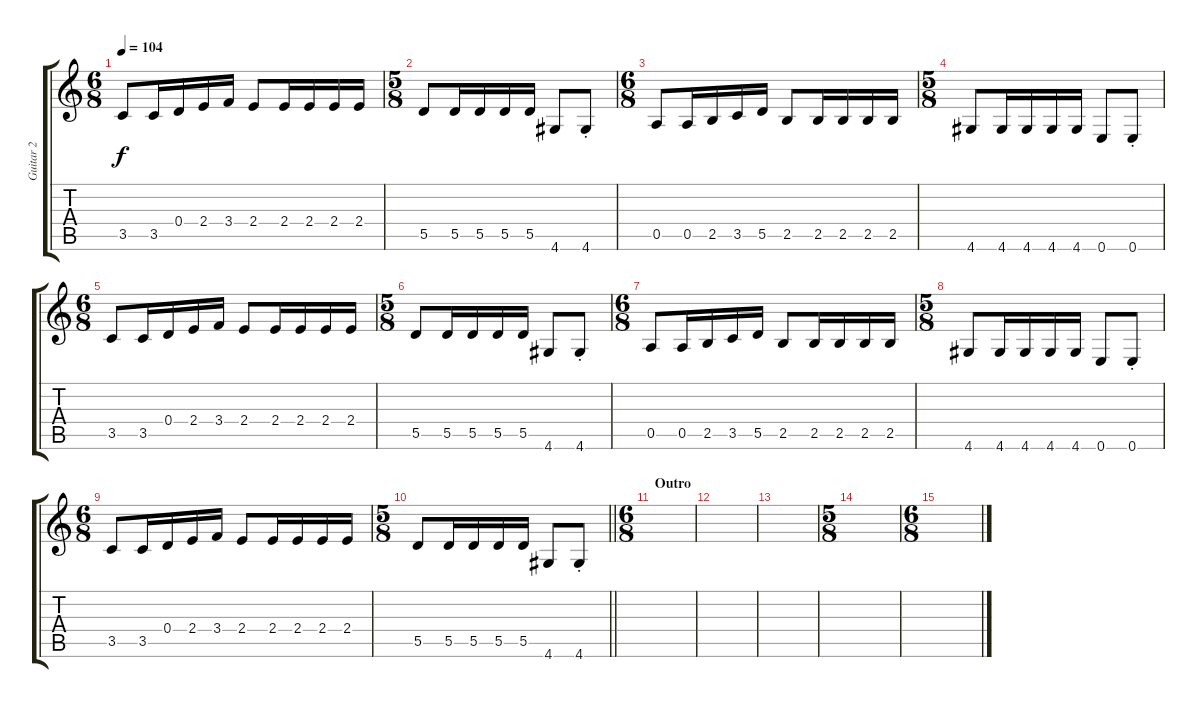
\track ("Guitar 2" "Guitar 2") {instrument distortionguitar}
\staff {score tabs}
\tuning (E4 B3 G3 D3 A2 E2) {hide}
\ts (6 8)
\tempo 104
\clef g2
\ks c
3.5.8{dy f} 3.5.16 0.4.16 2.4.16 3.4.16 2.4.8 2.4.16 2.4.16 2.4.16 2.4.16 |
\ts (5 8)
5.5.8 5.5.16 5.5.16 5.5.16 5.5.16 4.6.8 4.6{st}.8 |
\ts (6 8)
0.5.8 0.5.16 2.5.16 3.5.16 5.5.16 2.5.8 2.5.16 2.5.16 2.5.16 2.5.16 |
\ts (5 8)
4.6.8 4.6.16 4.6.16 4.6.16 4.6.16 0.6.8 0.6{st}.8 |
\ts (6 8)
3.5.8 3.5.16 0.4.16 2.4.16 3.4.16 2.4.8 2.4.16 2.4.16 2.4.16 2.4.16 |
\ts (5 8)
5.5.8 5.5.16 5.5.16 5.5.16 5.5.16 4.6.8 4.6{st}.8 |
\ts (6 8)
0.5.8 0.5.16 2.5.16 3.5.16 5.5.16 2.5.8 2.5.16 2.5.16 2.5.16 2.5.16 |
\ts (5 8)
4.6.8 4.6.16 4.6.16 4.6.16 4.6.16 0.6.8 0.6{st}.8 |
\ts (6 8)
3.5.8 3.5.16 0.4.16 2.4.16 3.4.16 2.4.8 2.4.16 2.4.16 2.4.16 2.4.16 |
\ts (5 8)
\barLineRight lightlight
5.5.8 5.5.16 5.5.16 5.5.16 5.5.16 4.6.8 4.6{st}.8 |
\ts (6 8)
\section ("" "Outro")
|
|
|
\ts (5 8)
|
\ts (6 8)
